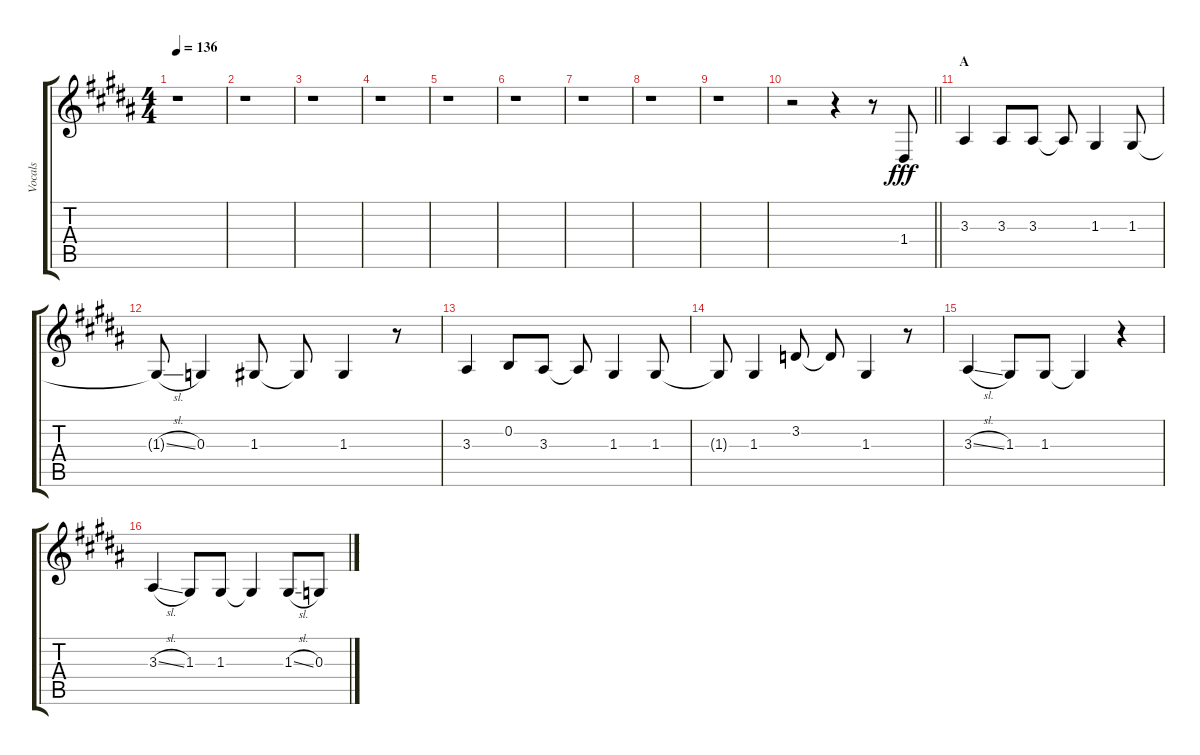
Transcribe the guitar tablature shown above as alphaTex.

\track ("Vocals" "Vocals") {instrument voiceoohs}
\staff {score tabs}
\tuning (E4 B3 G3 D3 A2 E2) {hide}
\ts (4 4)
\tempo 136
\clef g2
\ks b
r.1{dy fff} |
r.1 |
r.1 |
r.1 |
r.1 |
r.1 |
r.1 |
r.1 |
r.1 |
\barLineRight lightlight
r.2 r.4 r.8 1.4.8 |
\section ("" "A")
3.3.4 3.3.8 3.3.8 3.3{t}.8 1.3.4 1.3.8 |
1.3{sl t}.8 0.3.4 1.3.8 1.3{t}.8 1.3.4 r.8 |
3.3.4 0.2.8 3.3.8 3.3{t}.8 1.3.4 1.3.8 |
1.3{t}.8 1.3.4 3.2.8 3.2{t}.8 1.3.4 r.8 |
3.3{sl}.4 1.3.8 1.3.8 1.3{t}.4 r.4 |
3.3{sl}.4 1.3.8 1.3.8 1.3{t}.4 1.3{sl}.8 0.3.8
